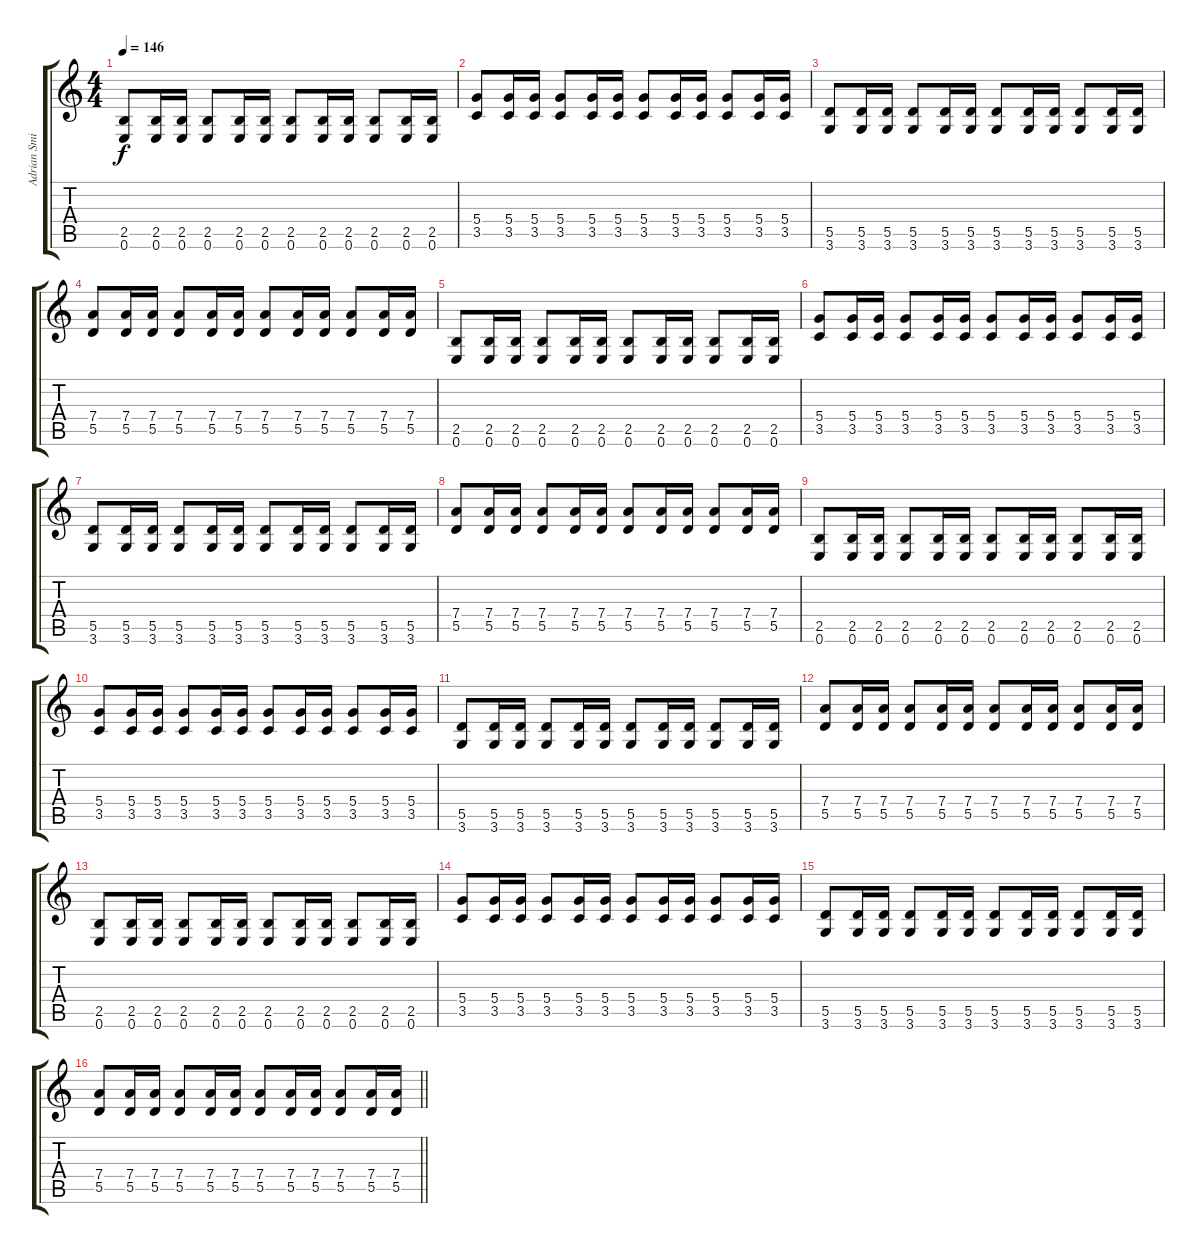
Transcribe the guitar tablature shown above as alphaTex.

\track ("Adrian Smith" "Adrian Smi") {instrument electricguitarjazz}
\staff {score tabs}
\tuning (E4 B3 G3 D3 A2 E2) {hide}
\ts (4 4)
\tempo 146
\clef g2
\ks c
(2.5 0.6).8{dy f} (2.5 0.6).16 (2.5 0.6).16 (2.5 0.6).8 (2.5 0.6).16 (2.5 0.6).16 (2.5 0.6).8 (2.5 0.6).16 (2.5 0.6).16 (2.5 0.6).8 (2.5 0.6).16 (2.5 0.6).16 |
(5.4 3.5).8 (5.4 3.5).16 (5.4 3.5).16 (5.4 3.5).8 (5.4 3.5).16 (5.4 3.5).16 (5.4 3.5).8 (5.4 3.5).16 (5.4 3.5).16 (5.4 3.5).8 (5.4 3.5).16 (5.4 3.5).16 |
(5.5 3.6).8 (5.5 3.6).16 (5.5 3.6).16 (5.5 3.6).8 (5.5 3.6).16 (5.5 3.6).16 (5.5 3.6).8 (5.5 3.6).16 (5.5 3.6).16 (5.5 3.6).8 (5.5 3.6).16 (5.5 3.6).16 |
(7.4 5.5).8 (7.4 5.5).16 (7.4 5.5).16 (7.4 5.5).8 (7.4 5.5).16 (7.4 5.5).16 (7.4 5.5).8 (7.4 5.5).16 (7.4 5.5).16 (7.4 5.5).8 (7.4 5.5).16 (7.4 5.5).16 |
(2.5 0.6).8 (2.5 0.6).16 (2.5 0.6).16 (2.5 0.6).8 (2.5 0.6).16 (2.5 0.6).16 (2.5 0.6).8 (2.5 0.6).16 (2.5 0.6).16 (2.5 0.6).8 (2.5 0.6).16 (2.5 0.6).16 |
(5.4 3.5).8 (5.4 3.5).16 (5.4 3.5).16 (5.4 3.5).8 (5.4 3.5).16 (5.4 3.5).16 (5.4 3.5).8 (5.4 3.5).16 (5.4 3.5).16 (5.4 3.5).8 (5.4 3.5).16 (5.4 3.5).16 |
(5.5 3.6).8 (5.5 3.6).16 (5.5 3.6).16 (5.5 3.6).8 (5.5 3.6).16 (5.5 3.6).16 (5.5 3.6).8 (5.5 3.6).16 (5.5 3.6).16 (5.5 3.6).8 (5.5 3.6).16 (5.5 3.6).16 |
(7.4 5.5).8 (7.4 5.5).16 (7.4 5.5).16 (7.4 5.5).8 (7.4 5.5).16 (7.4 5.5).16 (7.4 5.5).8 (7.4 5.5).16 (7.4 5.5).16 (7.4 5.5).8 (7.4 5.5).16 (7.4 5.5).16 |
(2.5 0.6).8 (2.5 0.6).16 (2.5 0.6).16 (2.5 0.6).8 (2.5 0.6).16 (2.5 0.6).16 (2.5 0.6).8 (2.5 0.6).16 (2.5 0.6).16 (2.5 0.6).8 (2.5 0.6).16 (2.5 0.6).16 |
(5.4 3.5).8 (5.4 3.5).16 (5.4 3.5).16 (5.4 3.5).8 (5.4 3.5).16 (5.4 3.5).16 (5.4 3.5).8 (5.4 3.5).16 (5.4 3.5).16 (5.4 3.5).8 (5.4 3.5).16 (5.4 3.5).16 |
(5.5 3.6).8 (5.5 3.6).16 (5.5 3.6).16 (5.5 3.6).8 (5.5 3.6).16 (5.5 3.6).16 (5.5 3.6).8 (5.5 3.6).16 (5.5 3.6).16 (5.5 3.6).8 (5.5 3.6).16 (5.5 3.6).16 |
(7.4 5.5).8 (7.4 5.5).16 (7.4 5.5).16 (7.4 5.5).8 (7.4 5.5).16 (7.4 5.5).16 (7.4 5.5).8 (7.4 5.5).16 (7.4 5.5).16 (7.4 5.5).8 (7.4 5.5).16 (7.4 5.5).16 |
(2.5 0.6).8 (2.5 0.6).16 (2.5 0.6).16 (2.5 0.6).8 (2.5 0.6).16 (2.5 0.6).16 (2.5 0.6).8 (2.5 0.6).16 (2.5 0.6).16 (2.5 0.6).8 (2.5 0.6).16 (2.5 0.6).16 |
(5.4 3.5).8 (5.4 3.5).16 (5.4 3.5).16 (5.4 3.5).8 (5.4 3.5).16 (5.4 3.5).16 (5.4 3.5).8 (5.4 3.5).16 (5.4 3.5).16 (5.4 3.5).8 (5.4 3.5).16 (5.4 3.5).16 |
(5.5 3.6).8 (5.5 3.6).16 (5.5 3.6).16 (5.5 3.6).8 (5.5 3.6).16 (5.5 3.6).16 (5.5 3.6).8 (5.5 3.6).16 (5.5 3.6).16 (5.5 3.6).8 (5.5 3.6).16 (5.5 3.6).16 |
\barLineRight lightlight
(7.4 5.5).8 (7.4 5.5).16 (7.4 5.5).16 (7.4 5.5).8 (7.4 5.5).16 (7.4 5.5).16 (7.4 5.5).8 (7.4 5.5).16 (7.4 5.5).16 (7.4 5.5).8 (7.4 5.5).16 (7.4 5.5).16
